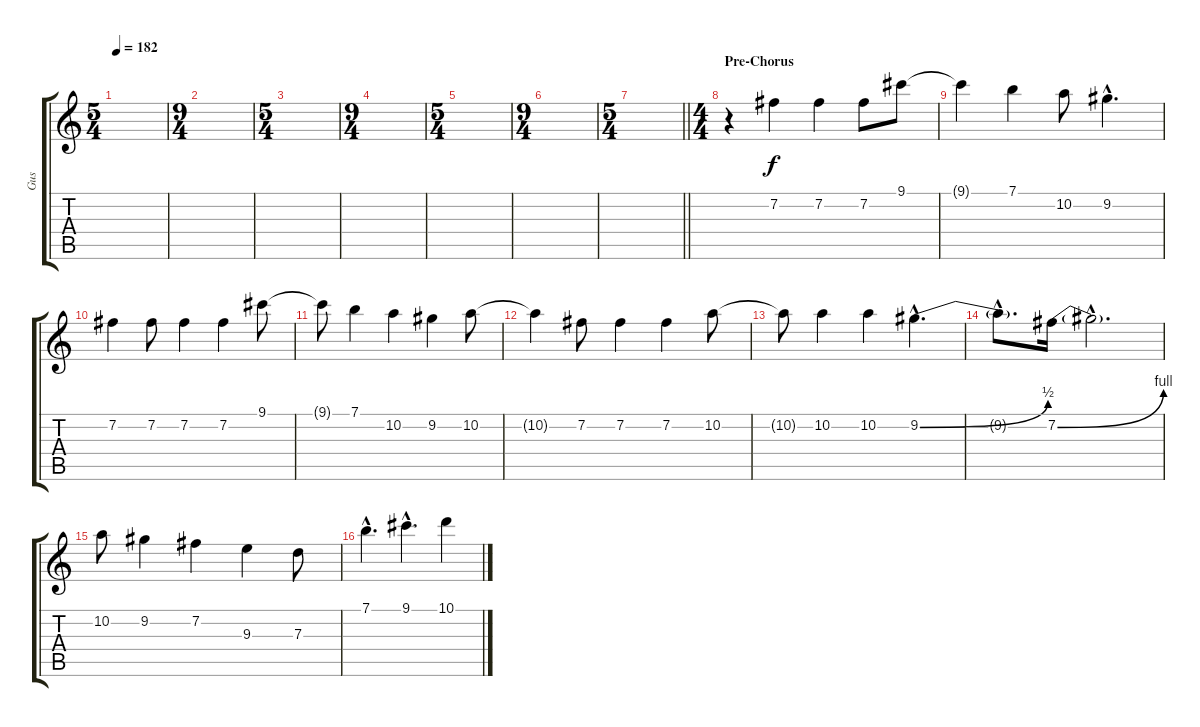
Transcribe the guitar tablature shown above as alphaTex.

\track ("Gus" "Gus") {instrument contrabass}
\staff {score tabs}
\tuning (E4 B3 G3 D3 A2 E2) {hide}
\ts (5 4)
\tempo 182
\clef g2
\ks c
|
\ts (9 4)
|
\ts (5 4)
|
\ts (9 4)
|
\ts (5 4)
|
\ts (9 4)
|
\ts (5 4)
\barLineRight lightlight
|
\ts (4 4)
\section ("" "Pre-Chorus")
r.4 7.2.4 7.2.4 7.2.8 9.1.8 |
9.1{t}.4 7.1.4 10.2.8 9.2{hac}.4{d} |
7.2.4 7.2.8 7.2.4 7.2.4 9.1.8 |
9.1{t}.8 7.1.4 10.2.4 9.2.4 10.2.8 |
10.2{t}.4 7.2.8 7.2.4 7.2.4 10.2.8 |
10.2{t}.8 10.2.4 10.2.4 9.2{be (bend 0 0 60 2) hac}.4{d} |
9.2{hac t}.8{d} 7.2{be (bend 0 0 60 4)}.16 7.2{hac t}.2{d} |
10.2.8 9.2.4 7.2.4 9.3.4 7.3.8 |
7.1{hac}.4{d} 9.1{hac}.4{d} 10.1.4
